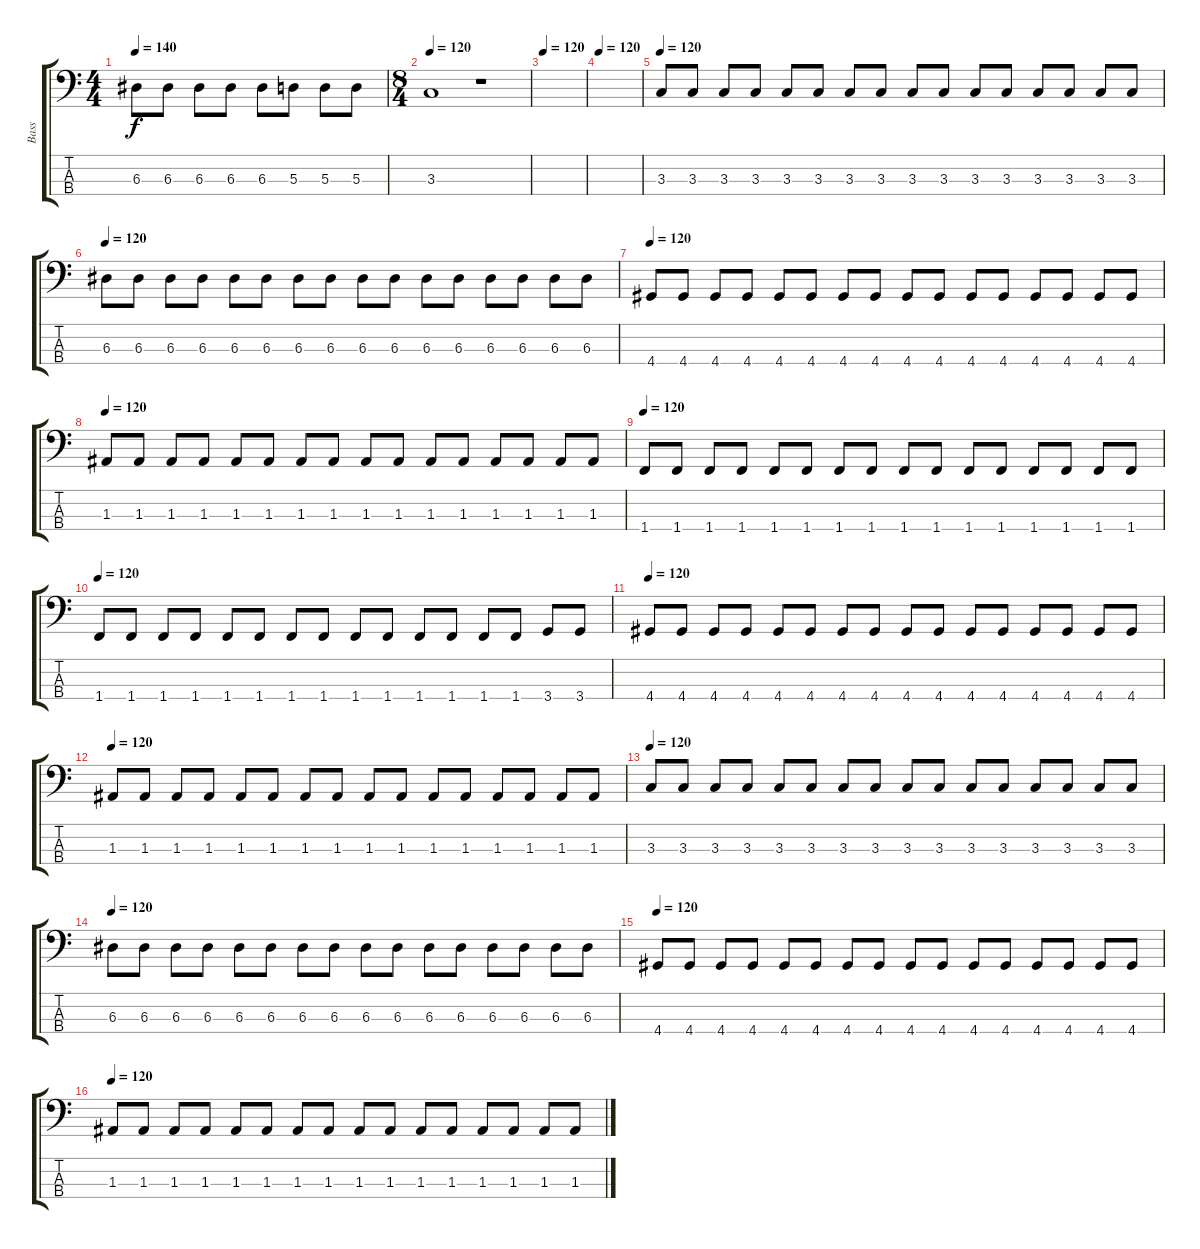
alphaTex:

\track ("Bass" "Bass") {instrument electricbasspick}
\staff {score tabs}
\tuning (G2 D2 A1 E1) {hide}
\ts (4 4)
\tempo 140
\clef f4
\ks c
6.3.8{dy f} 6.3.8 6.3.8 6.3.8 6.3.8 5.3.8 5.3.8 5.3.8 |
\ts (8 4)
\tempo 120
3.3.1 r.1 |
\tempo 120
|
\tempo 120
|
\tempo 120
3.3.8 3.3.8 3.3.8 3.3.8 3.3.8 3.3.8 3.3.8 3.3.8 3.3.8 3.3.8 3.3.8 3.3.8 3.3.8 3.3.8 3.3.8 3.3.8 |
\tempo 120
6.3.8 6.3.8 6.3.8 6.3.8 6.3.8 6.3.8 6.3.8 6.3.8 6.3.8 6.3.8 6.3.8 6.3.8 6.3.8 6.3.8 6.3.8 6.3.8 |
\tempo 120
4.4.8 4.4.8 4.4.8 4.4.8 4.4.8 4.4.8 4.4.8 4.4.8 4.4.8 4.4.8 4.4.8 4.4.8 4.4.8 4.4.8 4.4.8 4.4.8 |
\tempo 120
1.3.8 1.3.8 1.3.8 1.3.8 1.3.8 1.3.8 1.3.8 1.3.8 1.3.8 1.3.8 1.3.8 1.3.8 1.3.8 1.3.8 1.3.8 1.3.8 |
\tempo 120
1.4.8 1.4.8 1.4.8 1.4.8 1.4.8 1.4.8 1.4.8 1.4.8 1.4.8 1.4.8 1.4.8 1.4.8 1.4.8 1.4.8 1.4.8 1.4.8 |
\tempo 120
1.4.8 1.4.8 1.4.8 1.4.8 1.4.8 1.4.8 1.4.8 1.4.8 1.4.8 1.4.8 1.4.8 1.4.8 1.4.8 1.4.8 3.4.8 3.4.8 |
\tempo 120
4.4.8 4.4.8 4.4.8 4.4.8 4.4.8 4.4.8 4.4.8 4.4.8 4.4.8 4.4.8 4.4.8 4.4.8 4.4.8 4.4.8 4.4.8 4.4.8 |
\tempo 120
1.3.8 1.3.8 1.3.8 1.3.8 1.3.8 1.3.8 1.3.8 1.3.8 1.3.8 1.3.8 1.3.8 1.3.8 1.3.8 1.3.8 1.3.8 1.3.8 |
\tempo 120
3.3.8 3.3.8 3.3.8 3.3.8 3.3.8 3.3.8 3.3.8 3.3.8 3.3.8 3.3.8 3.3.8 3.3.8 3.3.8 3.3.8 3.3.8 3.3.8 |
\tempo 120
6.3.8 6.3.8 6.3.8 6.3.8 6.3.8 6.3.8 6.3.8 6.3.8 6.3.8 6.3.8 6.3.8 6.3.8 6.3.8 6.3.8 6.3.8 6.3.8 |
\tempo 120
4.4.8 4.4.8 4.4.8 4.4.8 4.4.8 4.4.8 4.4.8 4.4.8 4.4.8 4.4.8 4.4.8 4.4.8 4.4.8 4.4.8 4.4.8 4.4.8 |
\tempo 120
1.3.8 1.3.8 1.3.8 1.3.8 1.3.8 1.3.8 1.3.8 1.3.8 1.3.8 1.3.8 1.3.8 1.3.8 1.3.8 1.3.8 1.3.8 1.3.8
